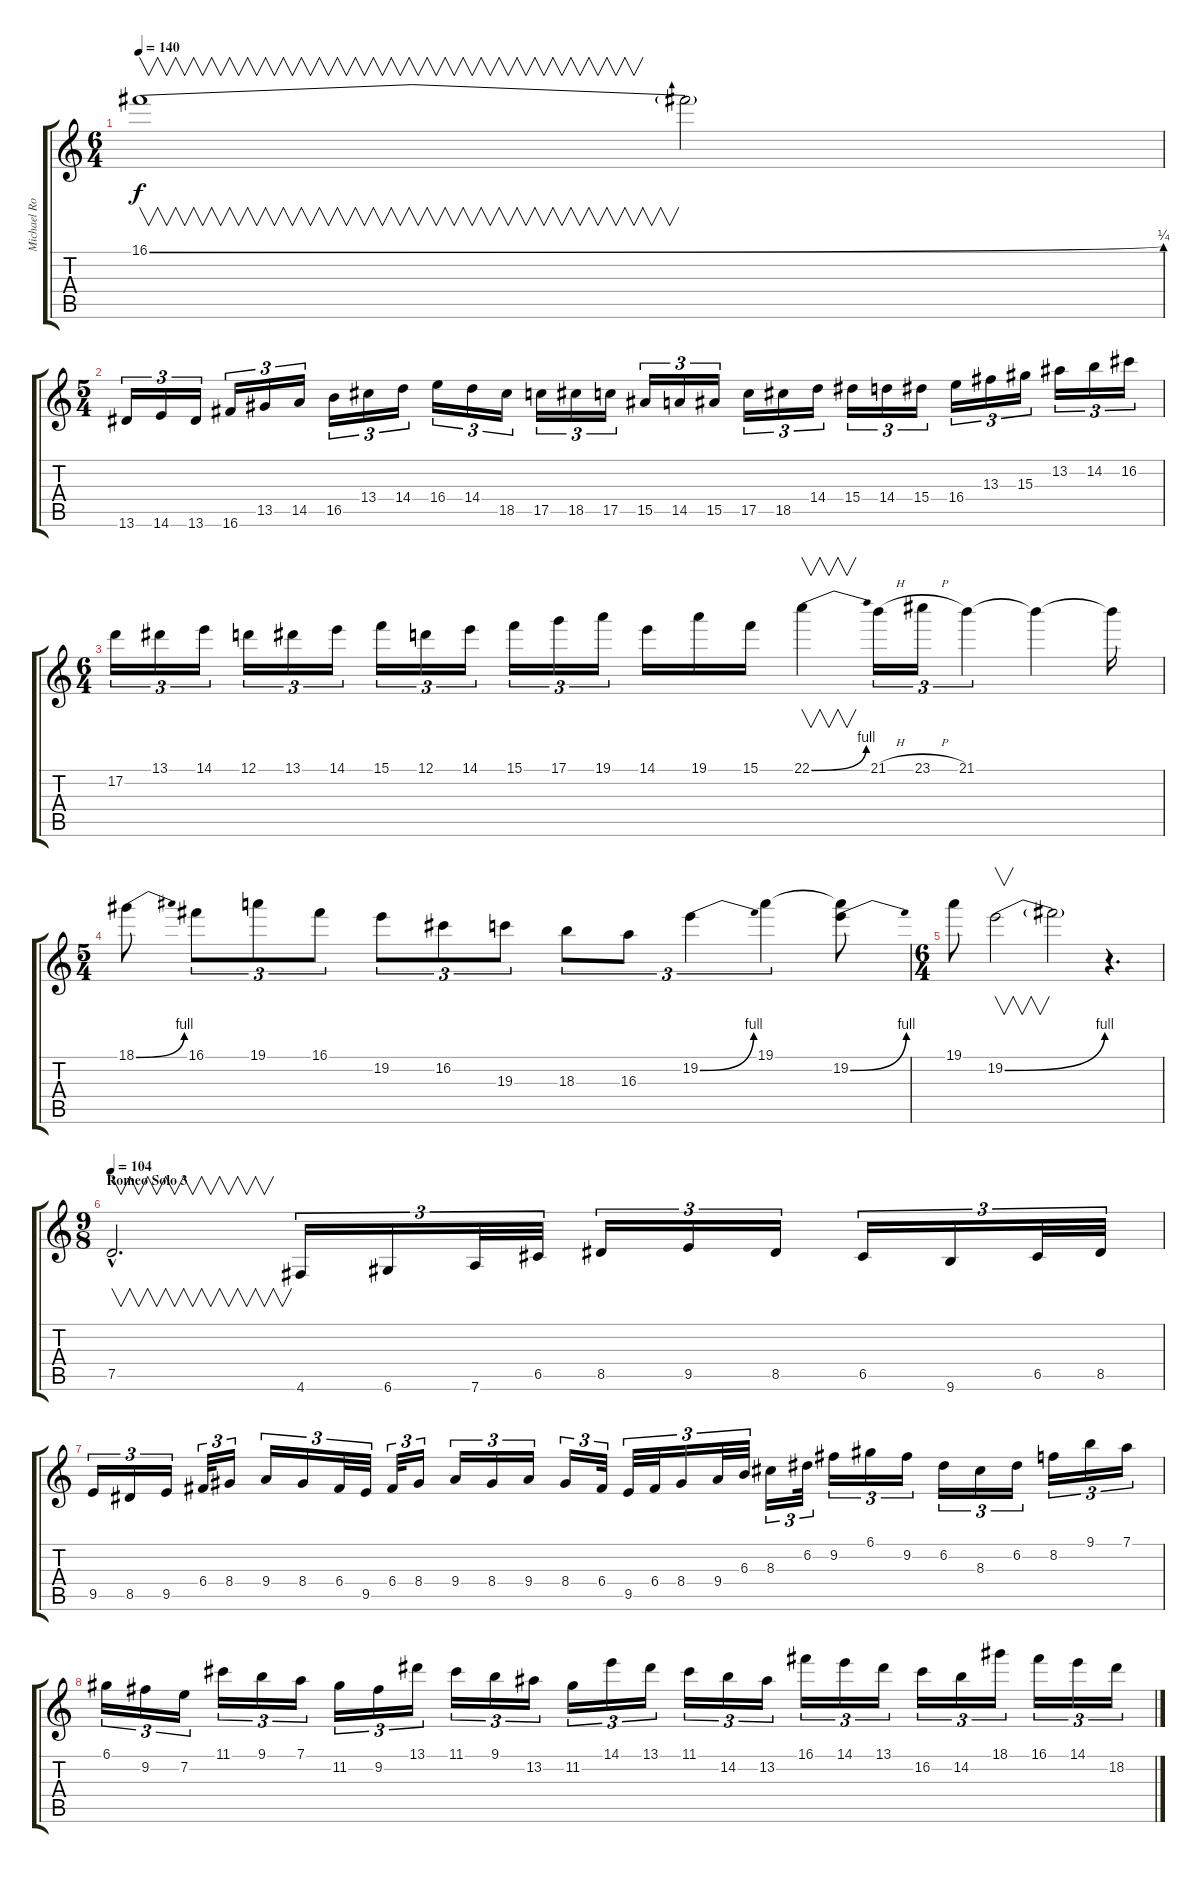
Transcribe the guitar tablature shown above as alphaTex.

\track ("Michael Romeo Acoustic Guitar/Solos/Fill" "Michael Ro") {instrument acousticguitarsteel}
\staff {score tabs}
\tuning (D4 A3 F3 C3 G2 D2) {hide}
\ts (6 4)
\tempo 140
\clef g2
\ks c
16.1{be (bend 0 0 60 1)}.1{v dy f} 16.1{t}.2 |
\ts (5 4)
13.6.16{tu (3 2)} 14.6.16{tu (3 2)} 13.6.16{tu (3 2)} 16.6.16{tu (3 2)} 13.5.16{tu (3 2)} 14.5.16{tu (3 2)} 16.5.16{tu (3 2)} 13.4.16{tu (3 2)} 14.4.16{tu (3 2)} 16.4.16{tu (3 2)} 14.4.16{tu (3 2)} 18.5.16{tu (3 2)} 17.5.16{tu (3 2)} 18.5.16{tu (3 2)} 17.5.16{tu (3 2)} 15.5.16{tu (3 2)} 14.5.16{tu (3 2)} 15.5.16{tu (3 2)} 17.5.16{tu (3 2)} 18.5.16{tu (3 2)} 14.4.16{tu (3 2)} 15.4.16{tu (3 2)} 14.4.16{tu (3 2)} 15.4.16{tu (3 2)} 16.4.16{tu (3 2)} 13.3.16{tu (3 2)} 15.3.16{tu (3 2)} 13.2.16{tu (3 2)} 14.2.16{tu (3 2)} 16.2.16{tu (3 2)} |
\ts (6 4)
17.2.16{tu (3 2)} 13.1.16{tu (3 2)} 14.1.16{tu (3 2)} 12.1.16{tu (3 2)} 13.1.16{tu (3 2)} 14.1.16{tu (3 2)} 15.1.16{tu (3 2)} 12.1.16{tu (3 2)} 14.1.16{tu (3 2)} 15.1.16{tu (3 2)} 17.1.16{tu (3 2)} 19.1.16{tu (3 2)} 14.1.16 19.1.16 15.1.16 22.1{be (bend 0 0 60 4)}.4{v} 21.1{h}.16{tu (3 2)} 23.1{h}.16{tu (3 2)} 21.1.4{tu (3 2)} 21.1{t}.4 21.1{t}.16 |
\ts (5 4)
18.1{be (bend 0 0 60 4)}.8 16.1.8{tu (3 2)} 19.1.8{tu (3 2)} 16.1.8{tu (3 2)} 19.2.8{tu (3 2)} 16.2.8{tu (3 2)} 19.3.8{tu (3 2)} 18.3.8{tu (3 2)} 16.3.8{tu (3 2)} 19.2{be (bend 0 0 60 4)}.4{tu (3 2)} 19.1.4{tu (3 2)} (19.1{t} 19.2{be (bend 0 0 60 4)}).8 |
\ts (6 4)
19.1.8 19.2{be (bend 0 0 60 4)}.2{v} 19.2{t}.2 r.4{d} |
\ts (9 8)
\section ("" "Romeo Solo 3")
\tempo 104
7.5{hac}.2{v d volume 16 instrument distortionguitar} 4.6.16{tu (3 2)} 6.6.16{tu (3 2)} 7.6.32{tu (3 2)} 6.5.32{tu (3 2)} 8.5.16{tu (3 2)} 9.5.16{tu (3 2)} 8.5.16{tu (3 2)} 6.5.16{tu (3 2)} 9.6.16{tu (3 2)} 6.5.32{tu (3 2)} 8.5.32{tu (3 2)} |
9.5.16{tu (3 2)} 8.5.16{tu (3 2)} 9.5.16{tu (3 2)} 6.4.32{tu (3 2)} 8.4.16{tu (3 2)} 9.4.16{tu (3 2)} 8.4.16{tu (3 2)} 6.4.32{tu (3 2)} 9.5.32{tu (3 2)} 6.4.32{tu (3 2)} 8.4.16{tu (3 2)} 9.4.16{tu (3 2)} 8.4.16{tu (3 2)} 9.4.16{tu (3 2)} 8.4.16{tu (3 2)} 6.4.32{tu (3 2)} 9.5.32{tu (3 2)} 6.4.32{tu (3 2)} 8.4.16{tu (3 2)} 9.4.32{tu (3 2)} 6.3.32{tu (3 2)} 8.3.16{tu (3 2)} 6.2.32{tu (3 2)} 9.2.16{tu (3 2)} 6.1.16{tu (3 2)} 9.2.16{tu (3 2)} 6.2.16{tu (3 2)} 8.3.16{tu (3 2)} 6.2.16{tu (3 2)} 8.2.16{tu (3 2)} 9.1.16{tu (3 2)} 7.1.16{tu (3 2)} |
6.1.16{tu (3 2)} 9.2.16{tu (3 2)} 7.2.16{tu (3 2)} 11.1.16{tu (3 2)} 9.1.16{tu (3 2)} 7.1.16{tu (3 2)} 11.2.16{tu (3 2)} 9.2.16{tu (3 2)} 13.1.16{tu (3 2)} 11.1.16{tu (3 2)} 9.1.16{tu (3 2)} 13.2.16{tu (3 2)} 11.2.16{tu (3 2)} 14.1.16{tu (3 2)} 13.1.16{tu (3 2)} 11.1.16{tu (3 2)} 14.2.16{tu (3 2)} 13.2.16{tu (3 2)} 16.1.16{tu (3 2)} 14.1.16{tu (3 2)} 13.1.16{tu (3 2)} 16.2.16{tu (3 2)} 14.2.16{tu (3 2)} 18.1.16{tu (3 2)} 16.1.16{tu (3 2)} 14.1.16{tu (3 2)} 18.2.16{tu (3 2)}
